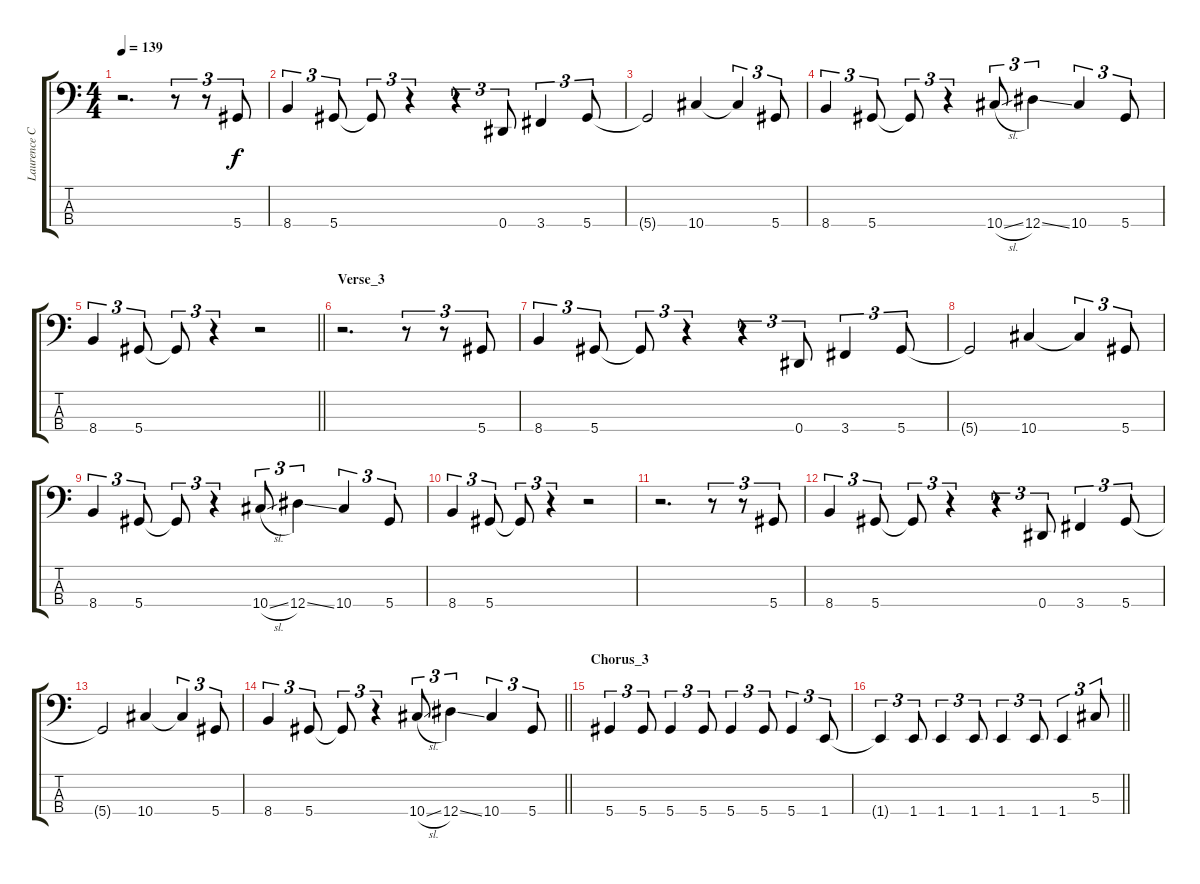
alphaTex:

\track ("Laurence Cottle" "Laurence C") {instrument electricbassfinger}
\staff {score tabs}
\tuning (Gb2 Db2 Ab1 Eb1) {hide}
\ts (4 4)
\tempo 139
\clef f4
\ks c
r.2{d dy f} r.8{tu (3 2)} r.8{tu (3 2)} 5.4.8{tu (3 2)} |
8.4.4{tu (3 2)} 5.4.8{tu (3 2)} 5.4{t}.8{tu (3 2)} r.4{tu (3 2)} r.4{tu (3 2)} 0.4.8{tu (3 2)} 3.4.4{tu (3 2)} 5.4.8{tu (3 2)} |
5.4{t}.2 10.4.4 10.4{t}.4{tu (3 2)} 5.4.8{tu (3 2)} |
8.4.4{tu (3 2)} 5.4.8{tu (3 2)} 5.4{t}.8{tu (3 2)} r.4{tu (3 2)} 10.4{sl}.8{tu (3 2)} 12.4{ss}.4{tu (3 2)} 10.4.4{tu (3 2)} 5.4.8{tu (3 2)} |
\barLineRight lightlight
8.4.4{tu (3 2)} 5.4.8{tu (3 2)} 5.4{t}.8{tu (3 2)} r.4{tu (3 2)} r.2 |
\section ("" "Verse_3")
r.2{d} r.8{tu (3 2)} r.8{tu (3 2)} 5.4.8{tu (3 2)} |
8.4.4{tu (3 2)} 5.4.8{tu (3 2)} 5.4{t}.8{tu (3 2)} r.4{tu (3 2)} r.4{tu (3 2)} 0.4.8{tu (3 2)} 3.4.4{tu (3 2)} 5.4.8{tu (3 2)} |
5.4{t}.2 10.4.4 10.4{t}.4{tu (3 2)} 5.4.8{tu (3 2)} |
8.4.4{tu (3 2)} 5.4.8{tu (3 2)} 5.4{t}.8{tu (3 2)} r.4{tu (3 2)} 10.4{sl}.8{tu (3 2)} 12.4{ss}.4{tu (3 2)} 10.4.4{tu (3 2)} 5.4.8{tu (3 2)} |
8.4.4{tu (3 2)} 5.4.8{tu (3 2)} 5.4{t}.8{tu (3 2)} r.4{tu (3 2)} r.2 |
r.2{d} r.8{tu (3 2)} r.8{tu (3 2)} 5.4.8{tu (3 2)} |
8.4.4{tu (3 2)} 5.4.8{tu (3 2)} 5.4{t}.8{tu (3 2)} r.4{tu (3 2)} r.4{tu (3 2)} 0.4.8{tu (3 2)} 3.4.4{tu (3 2)} 5.4.8{tu (3 2)} |
5.4{t}.2 10.4.4 10.4{t}.4{tu (3 2)} 5.4.8{tu (3 2)} |
\barLineRight lightlight
8.4.4{tu (3 2)} 5.4.8{tu (3 2)} 5.4{t}.8{tu (3 2)} r.4{tu (3 2)} 10.4{sl}.8{tu (3 2)} 12.4{ss}.4{tu (3 2)} 10.4.4{tu (3 2)} 5.4.8{tu (3 2)} |
\section ("" "Chorus_3")
5.4.4{tu (3 2)} 5.4.8{tu (3 2)} 5.4.4{tu (3 2)} 5.4.8{tu (3 2)} 5.4.4{tu (3 2)} 5.4.8{tu (3 2)} 5.4.4{tu (3 2)} 1.4.8{tu (3 2)} |
\barLineRight lightlight
1.4{t}.4{tu (3 2)} 1.4.8{tu (3 2)} 1.4.4{tu (3 2)} 1.4.8{tu (3 2)} 1.4.4{tu (3 2)} 1.4.8{tu (3 2)} 1.4.4{tu (3 2)} 5.3.8{tu (3 2)}
